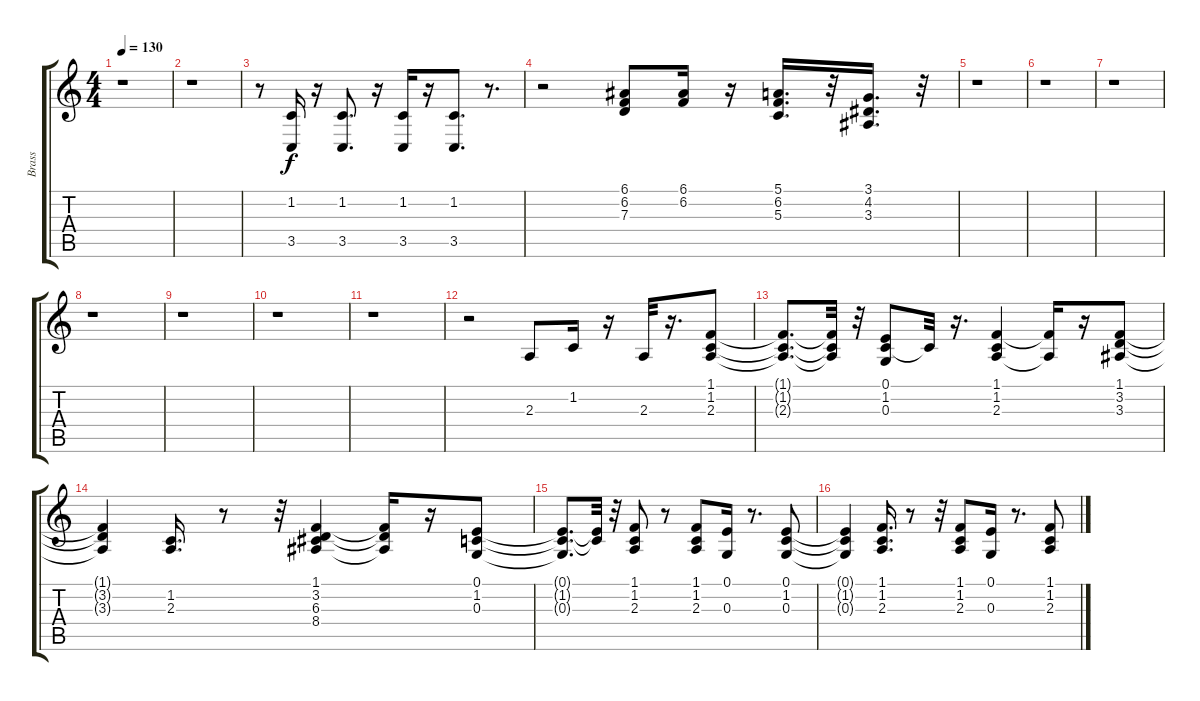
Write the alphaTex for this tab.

\track ("Brass               " "Brass     ") {instrument brasssection}
\staff {score tabs}
\tuning (E4 B3 G3 D3 A2 E2) {hide}
\ts (4 4)
\tempo 130
\clef g2
\ks c
r.1{dy f} |
r.1 |
r.8 (1.2 3.5).16 r.16 (1.2 3.5).8{d} r.16 (1.2 3.5).16 r.16 (1.2 3.5).8{d} r.8{d} |
r.2 (6.1 6.2 7.3).8 (6.1 6.2).16 r.16 (5.1 6.2 5.3).16{d} r.32 (3.1 4.2 3.3).16{d} r.32 |
r.1 |
r.1 |
r.1 |
r.1 |
r.1 |
r.1 |
r.1 |
r.2 2.3.8 1.2.16 r.16 2.3.32 r.16{d} (1.1 1.2 2.3).8 |
(1.1{t} 1.2{t} 2.3{t}).8{d} (1.1{t} 1.2{t} 2.3{t}).32 r.32 (0.1 1.2 0.3).8 1.2{t}.32 r.16{d} (1.1 1.2 2.3).4 (1.1{t} 2.3{t}).16 r.16 (1.1 3.2 3.3).8 |
(1.1{t} 3.2{t} 3.3{t}).4 (1.2 2.3).16{d} r.8 r.32 (1.1 3.2 6.3 8.4).4 (1.1{t} 3.2{t} 8.4{t}).16 r.16 (0.1 1.2 0.3).8 |
(0.1{t} 1.2{t} 0.3{t}).8{d} (0.1{t} 1.2{t}).32 r.32 (1.1 1.2 2.3).8 r.8 (1.1 1.2 2.3).8 (0.1 0.3).16 r.8{d} (0.1 1.2 0.3).8 |
(0.1{t} 1.2{t} 0.3{t}).4 (1.1 1.2 2.3).16{d} r.8 r.32 (1.1 1.2 2.3).8 (0.1 0.3).16 r.8{d} (1.1 1.2 2.3).8
